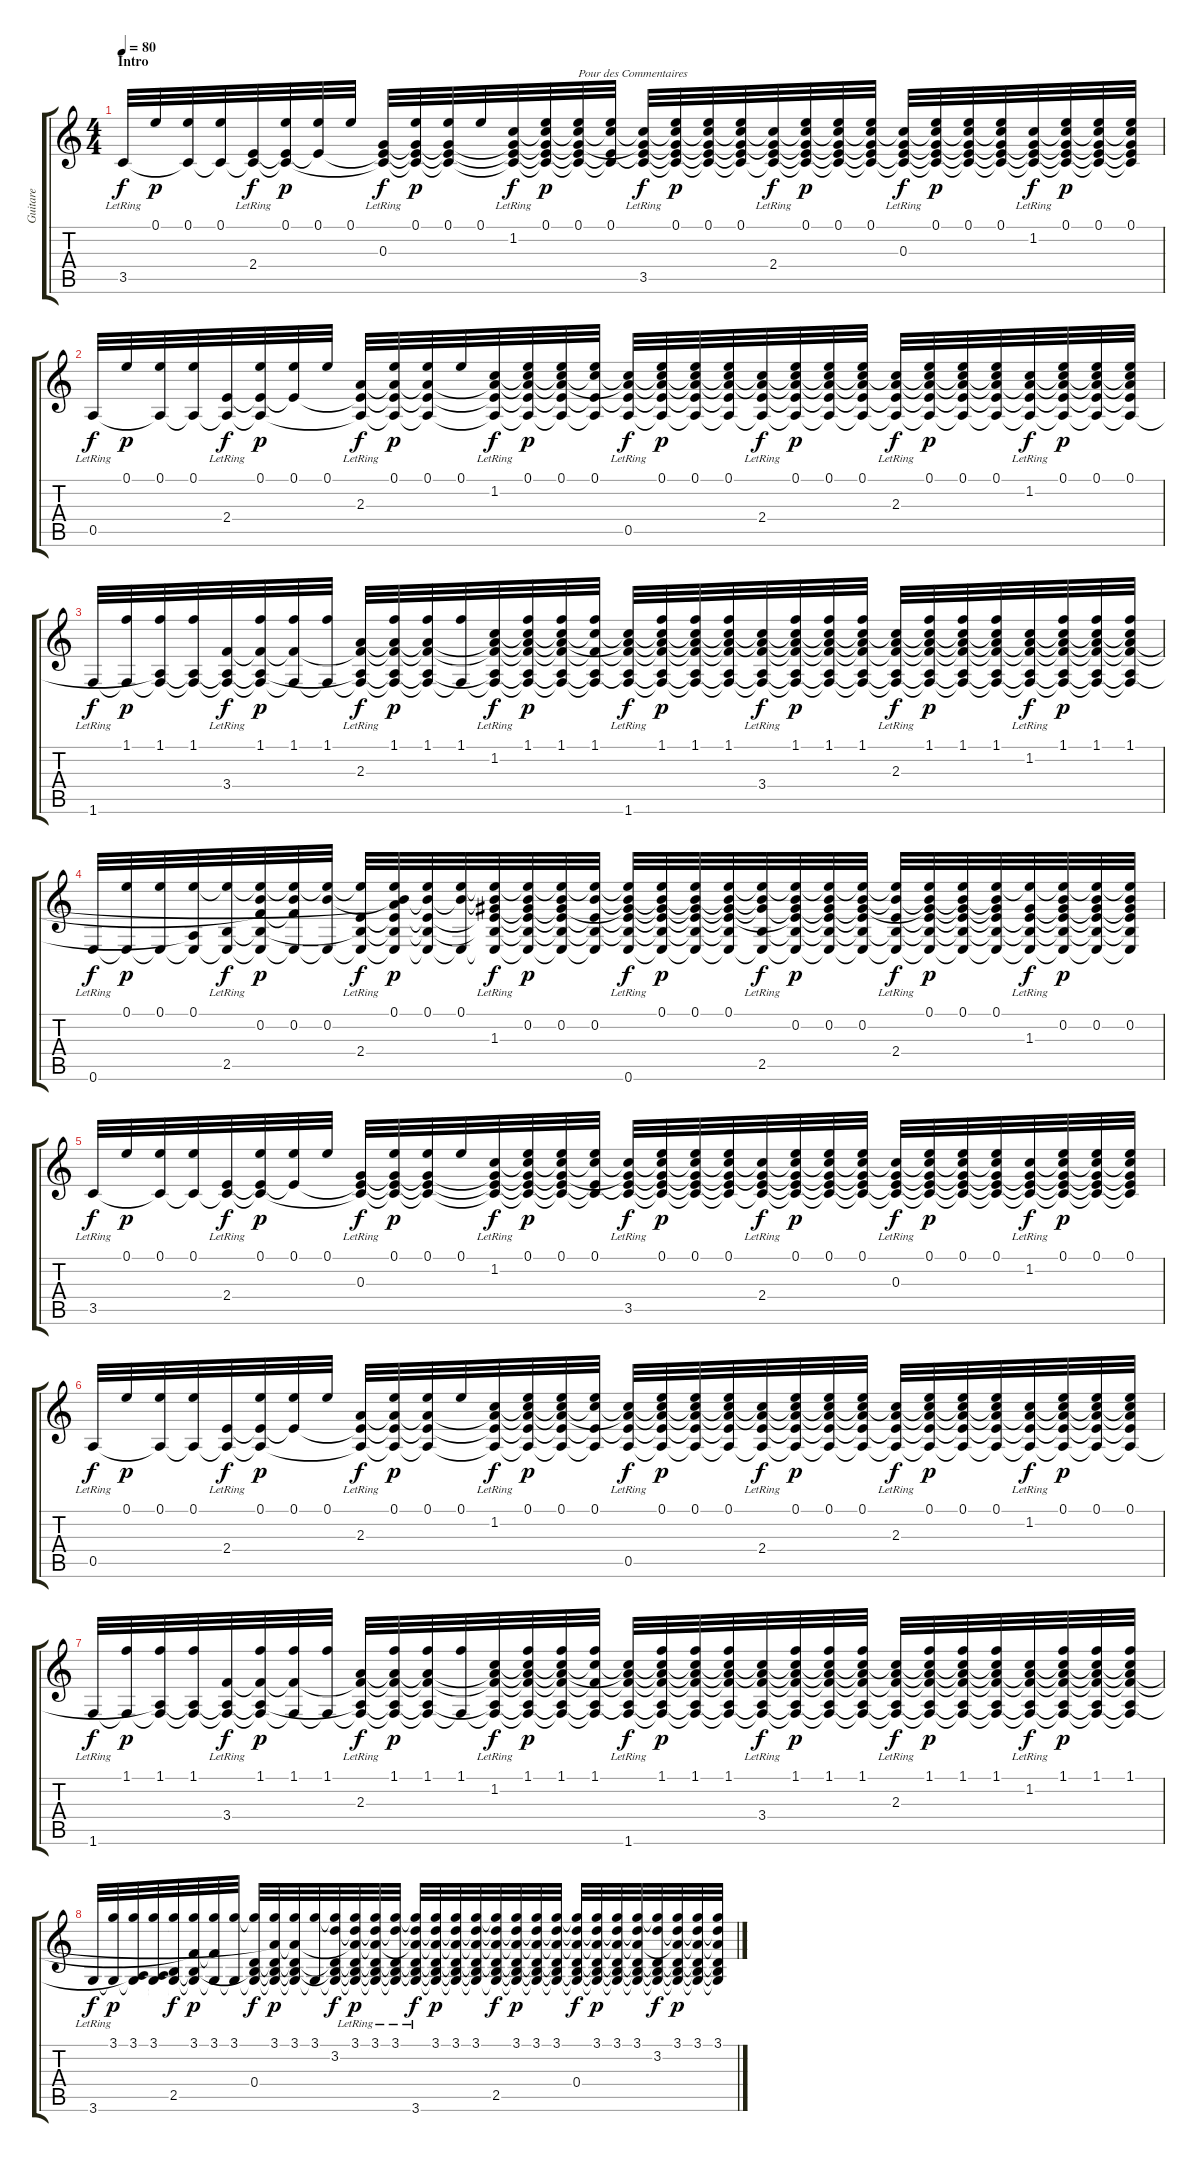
\track ("Guitare" "Guitare") {instrument acousticguitarnylon}
\staff {score tabs}
\tuning (E4 B3 G3 D3 A2 E2) {hide}
\ts (4 4)
\section ("" "Intro")
\tempo 80
\clef g2
\ks c
3.5{lr}.32{txt "" dy f instrument acousticguitarnylon} 0.1.32{dy p} (0.1 3.5{t}).32 (0.1 3.5{t}).32 (2.4{lr} 3.5{t}).32{dy f} (0.1 2.4{t} 3.5{t}).32{dy p} (0.1 2.4{t}).32 0.1.32 (0.3{lr} 2.4{t} 3.5{t}).32{dy f} (0.1 0.3{t} 2.4{t} 3.5{t}).32{dy p} (0.1 0.3{t} 2.4{t} 3.5{t}).32 0.1.32 (1.2{lr} 0.3{t} 2.4{t} 3.5{t}).32{dy f} (0.1 1.2{t} 0.3{t} 2.4{t} 3.5{t}).32{dy p} (0.1 1.2{t} 0.3{t} 2.4{t} 3.5{t}).32{txt "Pour des Commentaires"} (0.1 1.2{t} 2.4{t} 3.5{t}).32 (1.2{t} 0.3{t} 2.4{t} 3.5{lr}).32{dy f} (0.1 1.2{t} 0.3{t} 2.4{t} 3.5{t}).32{dy p} (0.1 1.2{t} 0.3{t} 2.4{t} 3.5{t}).32 (0.1 1.2{t} 0.3{t} 2.4{t} 3.5{t}).32 (1.2{t} 0.3{t} 2.4{lr} 3.5{t}).32{dy f} (0.1 1.2{t} 0.3{t} 2.4{t} 3.5{t}).32{dy p} (0.1 1.2{t} 0.3{t} 2.4{t} 3.5{t}).32 (0.1 1.2{t} 0.3{t} 2.4{t} 3.5{t}).32 (1.2{t} 0.3{lr} 2.4{t} 3.5{t}).32{dy f} (0.1 1.2{t} 0.3{t} 2.4{t} 3.5{t}).32{dy p} (0.1 1.2{t} 0.3{t} 2.4{t} 3.5{t}).32 (0.1 1.2{t} 0.3{t} 2.4{t} 3.5{t}).32 (1.2{lr} 0.3{t} 2.4{t} 3.5{t}).32{dy f} (0.1 1.2{t} 0.3{t} 2.4{t} 3.5{t}).32{dy p} (0.1 1.2{t} 0.3{t} 2.4{t} 3.5{t}).32 (0.1 1.2{t} 0.3{t} 2.4{t} 3.5{t}).32 |
0.5{lr}.32{dy f} 0.1.32{dy p} (0.1 0.5{t}).32 (0.1 0.5{t}).32 (2.4{lr} 0.5{t}).32{dy f} (0.1 2.4{t} 0.5{t}).32{dy p} (0.1 2.4{t}).32 0.1.32 (2.3{lr} 2.4{t} 0.5{t}).32{dy f} (0.1 2.3{t} 2.4{t} 0.5{t}).32{dy p} (0.1 2.3{t} 2.4{t} 0.5{t}).32 0.1.32 (1.2{lr} 2.3{t} 2.4{t} 0.5{t}).32{dy f} (0.1 1.2{t} 2.3{t} 2.4{t} 0.5{t}).32{dy p} (0.1 1.2{t} 2.3{t} 2.4{t} 0.5{t}).32 (0.1 1.2{t} 2.4{t} 0.5{t}).32 (1.2{t} 2.3{t} 2.4{t} 0.5{lr}).32{dy f} (0.1 1.2{t} 2.3{t} 2.4{t} 0.5{t}).32{dy p} (0.1 1.2{t} 2.3{t} 2.4{t} 0.5{t}).32 (0.1 1.2{t} 2.3{t} 2.4{t} 0.5{t}).32 (1.2{t} 2.3{t} 2.4{lr} 0.5{t}).32{dy f} (0.1 1.2{t} 2.3{t} 2.4{t} 0.5{t}).32{dy p} (0.1 1.2{t} 2.3{t} 2.4{t} 0.5{t}).32 (0.1 1.2{t} 2.3{t} 2.4{t} 0.5{t}).32 (1.2{t} 2.3{lr} 2.4{t} 0.5{t}).32{dy f} (0.1 1.2{t} 2.3{t} 2.4{t} 0.5{t}).32{dy p} (0.1 1.2{t} 2.3{t} 2.4{t} 0.5{t}).32 (0.1 1.2{t} 2.3{t} 2.4{t} 0.5{t}).32 (1.2{lr} 2.3{t} 2.4{t} 0.5{t}).32{dy f} (0.1 1.2{t} 2.3{t} 2.4{t} 0.5{t}).32{dy p} (0.1 1.2{t} 2.3{t} 2.4{t} 0.5{t}).32 (0.1 1.2{t} 2.3{t} 2.4{t} 0.5{t}).32 |
1.6{lr}.32{dy f} (1.1 1.6{t}).32{dy p} (1.1 0.5{t} 1.6{t}).32 (1.1 0.5{t} 1.6{t}).32 (3.4{lr} 0.5{t} 1.6{t}).32{dy f} (1.1 3.4{t} 0.5{t} 1.6{t}).32{dy p} (1.1 3.4{t} 1.6{t}).32 (1.1 1.6{t}).32 (2.3{lr} 3.4{t} 0.5{t} 1.6{t}).32{dy f} (1.1 2.3{t} 3.4{t} 0.5{t} 1.6{t}).32{dy p} (1.1 2.3{t} 3.4{t} 0.5{t} 1.6{t}).32 (1.1 1.6{t}).32 (1.2{lr} 2.3{t} 3.4{t} 0.5{t} 1.6{t}).32{dy f} (1.1 1.2{t} 2.3{t} 3.4{t} 0.5{t} 1.6{t}).32{dy p} (1.1 1.2{t} 2.3{t} 3.4{t} 0.5{t} 1.6{t}).32 (1.1 1.2{t} 3.4{t} 0.5{t} 1.6{t}).32 (1.2{t} 2.3{t} 3.4{t} 0.5{t} 1.6{lr}).32{dy f} (1.1 1.2{t} 2.3{t} 3.4{t} 0.5{t} 1.6{t}).32{dy p} (1.1 1.2{t} 2.3{t} 3.4{t} 0.5{t} 1.6{t}).32 (1.1 1.2{t} 2.3{t} 3.4{t} 0.5{t} 1.6{t}).32 (1.2{t} 2.3{t} 3.4{lr} 0.5{t} 1.6{t}).32{dy f} (1.1 1.2{t} 2.3{t} 3.4{t} 0.5{t} 1.6{t}).32{dy p} (1.1 1.2{t} 2.3{t} 3.4{t} 0.5{t} 1.6{t}).32 (1.1 1.2{t} 2.3{t} 3.4{t} 0.5{t} 1.6{t}).32 (1.2{t} 2.3{lr} 3.4{t} 0.5{t} 1.6{t}).32{dy f} (1.1 1.2{t} 2.3{t} 3.4{t} 0.5{t} 1.6{t}).32{dy p} (1.1 1.2{t} 2.3{t} 3.4{t} 0.5{t} 1.6{t}).32 (1.1 1.2{t} 2.3{t} 3.4{t} 0.5{t} 1.6{t}).32 (1.2{lr} 2.3{t} 3.4{t} 0.5{t} 1.6{t}).32{dy f} (1.1 1.2{t} 2.3{t} 3.4{t} 0.5{t} 1.6{t}).32{dy p} (1.1 1.2{t} 2.3{t} 3.4{t} 0.5{t} 1.6{t}).32 (1.1 1.2{t} 2.3{t} 3.4{t} 0.5{t} 1.6{t}).32 |
0.6{lr}.32{dy f} (0.1 0.6{t}).32{dy p} (0.1 0.6{t}).32 (0.1 0.5{t} 0.6{t}).32 (0.1{t} 2.5{lr} 0.6{t}).32{dy f} (0.1{t} 0.2 3.4{t} 2.5{t} 0.6{t}).32{dy p} (0.1{t} 0.2 3.4{t} 0.6{t}).32 (0.1{t} 0.2 0.6{t}).32 (0.1{t} 2.4{lr} 2.5{t} 0.6{t}).32{dy f} (0.1 0.2{t} 2.3{t} 2.4{t} 2.5{t} 0.6{t}).32{dy p} (0.1 0.2{t} 2.4{t} 2.5{t} 0.6{t}).32 (0.1 0.2{t} 0.6{t}).32 (0.1{t} 0.2{t} 1.3{lr} 2.4{t} 2.5{t} 0.6{t}).32{dy f} (0.1{t} 0.2 1.3{t} 2.4{t} 2.5{t} 0.6{t}).32{dy p} (0.1{t} 0.2 1.3{t} 2.4{t} 2.5{t} 0.6{t}).32 (0.1{t} 0.2 2.4{t} 2.5{t} 0.6{t}).32 (0.1{t} 0.2{t} 1.3{t} 2.4{t} 2.5{t} 0.6{lr}).32{dy f} (0.1 0.2{t} 1.3{t} 2.4{t} 2.5{t} 0.6{t}).32{dy p} (0.1 0.2{t} 1.3{t} 2.4{t} 2.5{t} 0.6{t}).32 (0.1 0.2{t} 1.3{t} 2.4{t} 2.5{t} 0.6{t}).32 (0.1{t} 0.2{t} 1.3{t} 2.5{lr} 0.6{t}).32{dy f} (0.1{t} 0.2 1.3{t} 2.4{t} 2.5{t} 0.6{t}).32{dy p} (0.1{t} 0.2 1.3{t} 2.4{t} 2.5{t} 0.6{t}).32 (0.1{t} 0.2 1.3{t} 2.4{t} 2.5{t} 0.6{t}).32 (0.1{t} 0.2{t} 2.4{lr} 2.5{t} 0.6{t}).32{dy f} (0.1 0.2{t} 1.3{t} 2.4{t} 2.5{t} 0.6{t}).32{dy p} (0.1 0.2{t} 1.3{t} 2.4{t} 2.5{t} 0.6{t}).32 (0.1 0.2{t} 1.3{t} 2.4{t} 2.5{t} 0.6{t}).32 (0.1{t} 1.3{lr} 2.4{t} 2.5{t} 0.6{t}).32{dy f} (0.1{t} 0.2 1.3{t} 2.4{t} 2.5{t} 0.6{t}).32{dy p} (0.1{t} 0.2 1.3{t} 2.4{t} 2.5{t} 0.6{t}).32 (0.1{t} 0.2 1.3{t} 2.4{t} 2.5{t} 0.6{t}).32 |
3.5{lr}.32{dy f} 0.1.32{dy p} (0.1 3.5{t}).32 (0.1 3.5{t}).32 (2.4{lr} 3.5{t}).32{dy f} (0.1 2.4{t} 3.5{t}).32{dy p} (0.1 2.4{t}).32 0.1.32 (0.3{lr} 2.4{t} 3.5{t}).32{dy f} (0.1 0.3{t} 2.4{t} 3.5{t}).32{dy p} (0.1 0.3{t} 2.4{t} 3.5{t}).32 0.1.32 (1.2{lr} 0.3{t} 2.4{t} 3.5{t}).32{dy f} (0.1 1.2{t} 0.3{t} 2.4{t} 3.5{t}).32{dy p} (0.1 1.2{t} 0.3{t} 2.4{t} 3.5{t}).32 (0.1 1.2{t} 2.4{t} 3.5{t}).32 (1.2{t} 0.3{t} 2.4{t} 3.5{lr}).32{dy f} (0.1 1.2{t} 0.3{t} 2.4{t} 3.5{t}).32{dy p} (0.1 1.2{t} 0.3{t} 2.4{t} 3.5{t}).32 (0.1 1.2{t} 0.3{t} 2.4{t} 3.5{t}).32 (1.2{t} 0.3{t} 2.4{lr} 3.5{t}).32{dy f} (0.1 1.2{t} 0.3{t} 2.4{t} 3.5{t}).32{dy p} (0.1 1.2{t} 0.3{t} 2.4{t} 3.5{t}).32 (0.1 1.2{t} 0.3{t} 2.4{t} 3.5{t}).32 (1.2{t} 0.3{lr} 2.4{t} 3.5{t}).32{dy f} (0.1 1.2{t} 0.3{t} 2.4{t} 3.5{t}).32{dy p} (0.1 1.2{t} 0.3{t} 2.4{t} 3.5{t}).32 (0.1 1.2{t} 0.3{t} 2.4{t} 3.5{t}).32 (1.2{lr} 0.3{t} 2.4{t} 3.5{t}).32{dy f} (0.1 1.2{t} 0.3{t} 2.4{t} 3.5{t}).32{dy p} (0.1 1.2{t} 0.3{t} 2.4{t} 3.5{t}).32 (0.1 1.2{t} 0.3{t} 2.4{t} 3.5{t}).32 |
0.5{lr}.32{dy f} 0.1.32{dy p} (0.1 0.5{t}).32 (0.1 0.5{t}).32 (2.4{lr} 0.5{t}).32{dy f} (0.1 2.4{t} 0.5{t}).32{dy p} (0.1 2.4{t}).32 0.1.32 (2.3{lr} 2.4{t} 0.5{t}).32{dy f} (0.1 2.3{t} 2.4{t} 0.5{t}).32{dy p} (0.1 2.3{t} 2.4{t} 0.5{t}).32 0.1.32 (1.2{lr} 2.3{t} 2.4{t} 0.5{t}).32{dy f} (0.1 1.2{t} 2.3{t} 2.4{t} 0.5{t}).32{dy p} (0.1 1.2{t} 2.3{t} 2.4{t} 0.5{t}).32 (0.1 1.2{t} 2.4{t} 0.5{t}).32 (1.2{t} 2.3{t} 2.4{t} 0.5{lr}).32{dy f} (0.1 1.2{t} 2.3{t} 2.4{t} 0.5{t}).32{dy p} (0.1 1.2{t} 2.3{t} 2.4{t} 0.5{t}).32 (0.1 1.2{t} 2.3{t} 2.4{t} 0.5{t}).32 (1.2{t} 2.3{t} 2.4{lr} 0.5{t}).32{dy f} (0.1 1.2{t} 2.3{t} 2.4{t} 0.5{t}).32{dy p} (0.1 1.2{t} 2.3{t} 2.4{t} 0.5{t}).32 (0.1 1.2{t} 2.3{t} 2.4{t} 0.5{t}).32 (1.2{t} 2.3{lr} 2.4{t} 0.5{t}).32{dy f} (0.1 1.2{t} 2.3{t} 2.4{t} 0.5{t}).32{dy p} (0.1 1.2{t} 2.3{t} 2.4{t} 0.5{t}).32 (0.1 1.2{t} 2.3{t} 2.4{t} 0.5{t}).32 (1.2{lr} 2.3{t} 2.4{t} 0.5{t}).32{dy f} (0.1 1.2{t} 2.3{t} 2.4{t} 0.5{t}).32{dy p} (0.1 1.2{t} 2.3{t} 2.4{t} 0.5{t}).32 (0.1 1.2{t} 2.3{t} 2.4{t} 0.5{t}).32 |
1.6{lr}.32{dy f} (1.1 1.6{t}).32{dy p} (1.1 0.5{t} 1.6{t}).32 (1.1 0.5{t} 1.6{t}).32 (3.4{lr} 0.5{t} 1.6{t}).32{dy f} (1.1 3.4{t} 0.5{t} 1.6{t}).32{dy p} (1.1 3.4{t} 1.6{t}).32 (1.1 1.6{t}).32 (2.3{lr} 3.4{t} 0.5{t} 1.6{t}).32{dy f} (1.1 2.3{t} 3.4{t} 0.5{t} 1.6{t}).32{dy p} (1.1 2.3{t} 3.4{t} 0.5{t} 1.6{t}).32 (1.1 1.6{t}).32 (1.2{lr} 2.3{t} 3.4{t} 0.5{t} 1.6{t}).32{dy f} (1.1 1.2{t} 2.3{t} 3.4{t} 0.5{t} 1.6{t}).32{dy p} (1.1 1.2{t} 2.3{t} 3.4{t} 0.5{t} 1.6{t}).32 (1.1 1.2{t} 3.4{t} 0.5{t} 1.6{t}).32 (1.2{t} 2.3{t} 3.4{t} 0.5{t} 1.6{lr}).32{dy f} (1.1 1.2{t} 2.3{t} 3.4{t} 0.5{t} 1.6{t}).32{dy p} (1.1 1.2{t} 2.3{t} 3.4{t} 0.5{t} 1.6{t}).32 (1.1 1.2{t} 2.3{t} 3.4{t} 0.5{t} 1.6{t}).32 (1.2{t} 2.3{t} 3.4{lr} 0.5{t} 1.6{t}).32{dy f} (1.1 1.2{t} 2.3{t} 3.4{t} 0.5{t} 1.6{t}).32{dy p} (1.1 1.2{t} 2.3{t} 3.4{t} 0.5{t} 1.6{t}).32 (1.1 1.2{t} 2.3{t} 3.4{t} 0.5{t} 1.6{t}).32 (1.2{t} 2.3{lr} 3.4{t} 0.5{t} 1.6{t}).32{dy f} (1.1 1.2{t} 2.3{t} 3.4{t} 0.5{t} 1.6{t}).32{dy p} (1.1 1.2{t} 2.3{t} 3.4{t} 0.5{t} 1.6{t}).32 (1.1 1.2{t} 2.3{t} 3.4{t} 0.5{t} 1.6{t}).32 (1.2{lr} 2.3{t} 3.4{t} 0.5{t} 1.6{t}).32{dy f} (1.1 1.2{t} 2.3{t} 3.4{t} 0.5{t} 1.6{t}).32{dy p} (1.1 1.2{t} 2.3{t} 3.4{t} 0.5{t} 1.6{t}).32 (1.1 1.2{t} 2.3{t} 3.4{t} 0.5{t} 1.6{t}).32 |
3.6{lr}.32{dy f} (3.1 3.6{t}).32{dy p} (3.1 0.5{t} 3.6{t}).32 (3.1 0.5{t} 3.6{t}).32 (3.1{t} 2.5 3.6{t}).32{dy f} (3.1 3.4{t} 2.5{t} 3.6{t}).32{dy p} (3.1 3.4{t} 3.6{t}).32 (3.1 3.6{t}).32 (3.1{t} 0.4 2.5{t} 3.6{t}).32{dy f} (3.1 2.3{t} 0.4{t} 2.5{t} 3.6{t}).32{dy p} (3.1 2.3{t} 0.4{t} 2.5{t} 3.6{t}).32 (3.1 3.6{t}).32 (3.1{t} 3.2 0.4{t} 2.5{t} 3.6{t}).32{dy f} (3.1{lr} 3.2{t} 2.3{t} 0.4{t} 2.5{t} 3.6{t}).32{dy p} (3.1{lr} 3.2{t} 2.3{t} 0.4{t} 2.5{t} 3.6{t}).32 (3.1{lr} 3.2{t} 0.4{t} 2.5{t} 3.6{t}).32 (3.1{t} 3.2{t} 2.3{t} 0.4{t} 2.5{t} 3.6{lr}).32{dy f} (3.1 3.2{t} 2.3{t} 0.4{t} 2.5{t} 3.6{t}).32{dy p} (3.1 3.2{t} 2.3{t} 0.4{t} 2.5{t} 3.6{t}).32 (3.1 3.2{t} 2.3{t} 0.4{t} 2.5{t} 3.6{t}).32 (3.1{t} 3.2{t} 2.3{t} 0.4{t} 2.5 3.6{t}).32{dy f} (3.1 3.2{t} 2.3{t} 0.4{t} 2.5{t} 3.6{t}).32{dy p} (3.1 3.2{t} 2.3{t} 0.4{t} 2.5{t} 3.6{t}).32 (3.1 3.2{t} 2.3{t} 0.4{t} 2.5{t} 3.6{t}).32 (3.1{t} 3.2{t} 2.3{t} 0.4 2.5{t} 3.6{t}).32{dy f} (3.1 3.2{t} 2.3{t} 0.4{t} 2.5{t} 3.6{t}).32{dy p} (3.1 3.2{t} 2.3{t} 0.4{t} 2.5{t} 3.6{t}).32 (3.1 3.2{t} 2.3{t} 0.4{t} 2.5{t} 3.6{t}).32 (3.1{t} 3.2 0.4{t} 2.5{t} 3.6{t}).32{dy f} (3.1 3.2{t} 2.3{t} 0.4{t} 2.5{t} 3.6{t}).32{dy p} (3.1 3.2{t} 2.3{t} 0.4{t} 2.5{t} 3.6{t}).32 (3.1 3.2{t} 2.3{t} 0.4{t} 2.5{t} 3.6{t}).32
